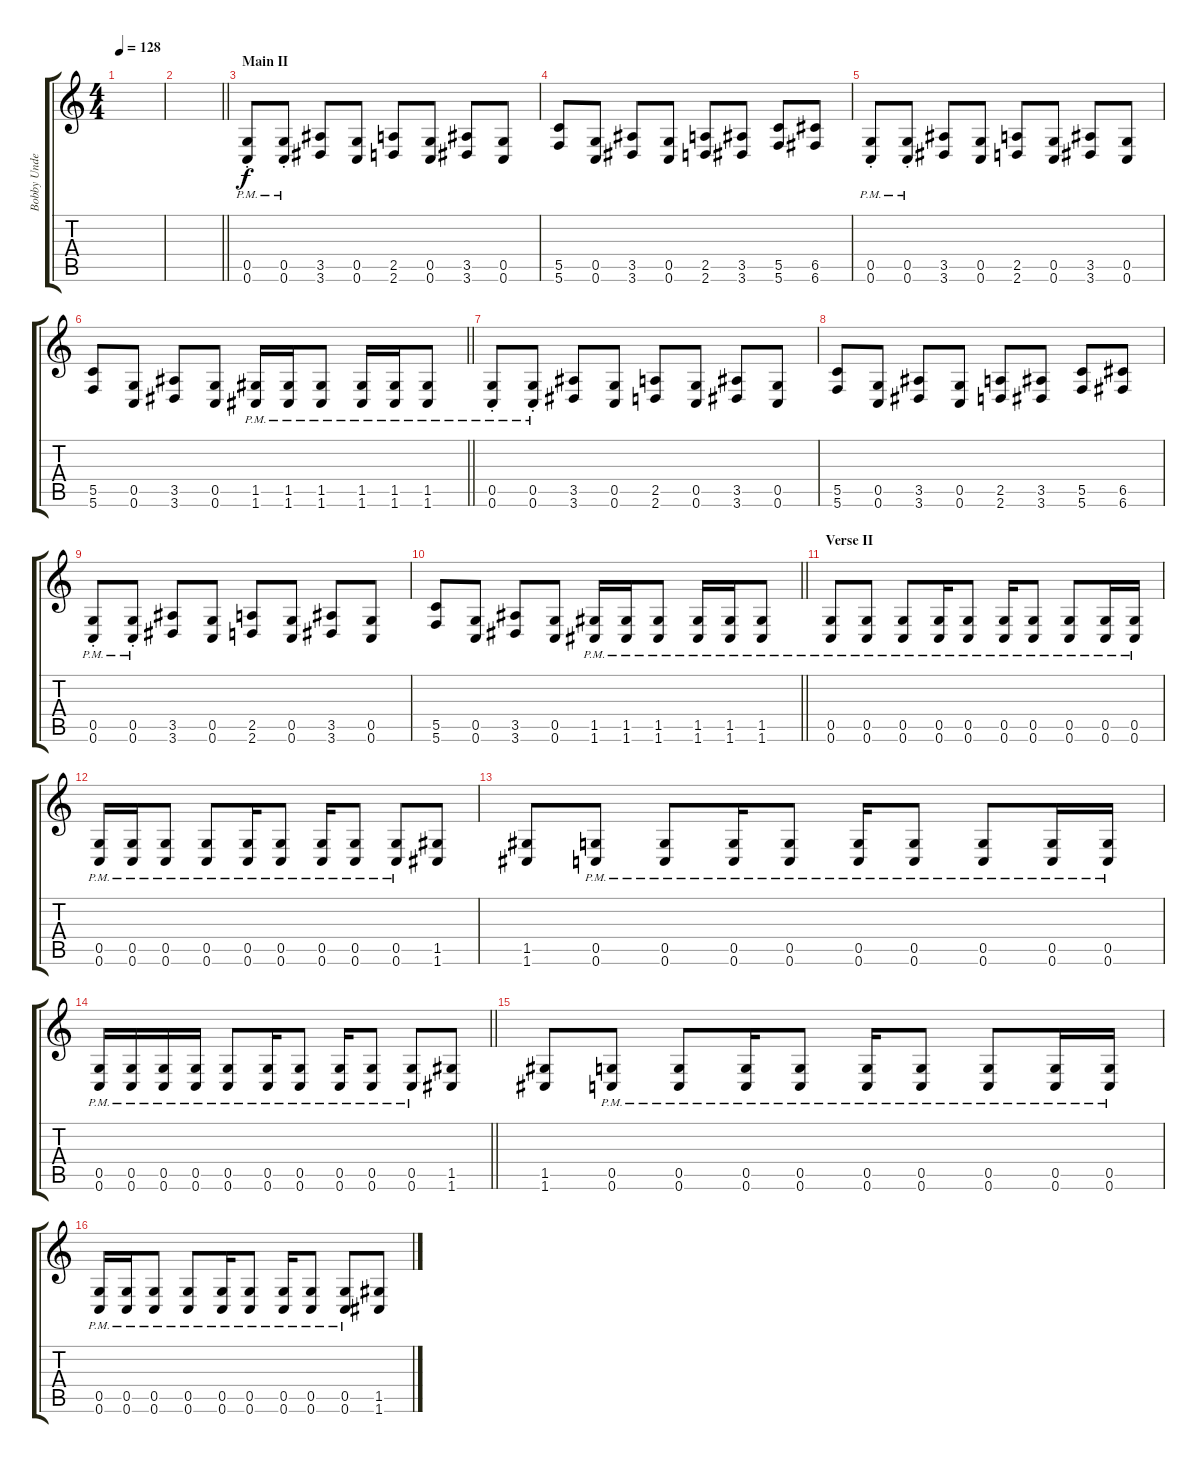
\track ("Bobby Undertaker" "Bobby Unde") {instrument distortionguitar}
\staff {score tabs}
\tuning (D4 A3 F3 C3 G2 C2) {hide}
\ts (4 4)
\tempo 128
\clef g2
\ks c
|
\barLineRight lightlight
|
\section ("" "Main II")
(0.5{pm st} 0.6{pm st}).8 (0.5{pm st} 0.6{pm st}).8 (3.5 3.6).8 (0.5 0.6).8 (2.5 2.6).8 (0.5 0.6).8 (3.5 3.6).8 (0.5 0.6).8 |
(5.5 5.6).8 (0.5 0.6).8 (3.5 3.6).8 (0.5 0.6).8 (2.5 2.6).8 (3.5 3.6).8 (5.5 5.6).8 (6.5 6.6).8 |
(0.5{pm st} 0.6{pm st}).8 (0.5{pm st} 0.6{pm st}).8 (3.5 3.6).8 (0.5 0.6).8 (2.5 2.6).8 (0.5 0.6).8 (3.5 3.6).8 (0.5 0.6).8 |
\barLineRight lightlight
(5.5 5.6).8 (0.5 0.6).8 (3.5 3.6).8 (0.5 0.6).8 (1.5{pm} 1.6{pm}).16 (1.5{pm} 1.6{pm}).16 (1.5{pm} 1.6{pm}).8 (1.5{pm} 1.6{pm}).16 (1.5{pm} 1.6{pm}).16 (1.5{pm} 1.6{pm}).8 |
\section ("" "")
(0.5{pm st} 0.6{pm st}).8 (0.5{pm st} 0.6{pm st}).8 (3.5 3.6).8 (0.5 0.6).8 (2.5 2.6).8 (0.5 0.6).8 (3.5 3.6).8 (0.5 0.6).8 |
(5.5 5.6).8 (0.5 0.6).8 (3.5 3.6).8 (0.5 0.6).8 (2.5 2.6).8 (3.5 3.6).8 (5.5 5.6).8 (6.5 6.6).8 |
(0.5{pm st} 0.6{pm st}).8 (0.5{pm st} 0.6{pm st}).8 (3.5 3.6).8 (0.5 0.6).8 (2.5 2.6).8 (0.5 0.6).8 (3.5 3.6).8 (0.5 0.6).8 |
\barLineRight lightlight
(5.5 5.6).8 (0.5 0.6).8 (3.5 3.6).8 (0.5 0.6).8 (1.5{pm} 1.6{pm}).16 (1.5{pm} 1.6{pm}).16 (1.5{pm} 1.6{pm}).8 (1.5{pm} 1.6{pm}).16 (1.5{pm} 1.6{pm}).16 (1.5{pm} 1.6{pm}).8 |
\section ("" "Verse II")
(0.5{pm} 0.6{pm}).8 (0.5{pm} 0.6{pm}).8 (0.5{pm} 0.6{pm}).8 (0.5{pm} 0.6{pm}).16 (0.5{pm} 0.6{pm}).8 (0.5{pm} 0.6{pm}).16 (0.5{pm} 0.6{pm}).8 (0.5{pm} 0.6{pm}).8 (0.5{pm} 0.6{pm}).16 (0.5{pm} 0.6{pm}).16 |
(0.5{pm} 0.6{pm}).16 (0.5{pm} 0.6{pm}).16 (0.5{pm} 0.6{pm}).8 (0.5{pm} 0.6{pm}).8 (0.5{pm} 0.6{pm}).16 (0.5{pm} 0.6{pm}).8 (0.5{pm} 0.6{pm}).16 (0.5{pm} 0.6{pm}).8 (0.5{pm} 0.6{pm}).8 (1.5 1.6).8 |
(1.5 1.6).8 (0.5{pm} 0.6{pm}).8 (0.5{pm} 0.6{pm}).8 (0.5{pm} 0.6{pm}).16 (0.5{pm} 0.6{pm}).8 (0.5{pm} 0.6{pm}).16 (0.5{pm} 0.6{pm}).8 (0.5{pm} 0.6{pm}).8 (0.5{pm} 0.6{pm}).16 (0.5{pm} 0.6{pm}).16 |
\barLineRight lightlight
(0.5{pm} 0.6{pm}).16 (0.5{pm} 0.6{pm}).16 (0.5{pm} 0.6{pm}).16 (0.5{pm} 0.6{pm}).16 (0.5{pm} 0.6{pm}).8 (0.5{pm} 0.6{pm}).16 (0.5{pm} 0.6{pm}).8 (0.5{pm} 0.6{pm}).16 (0.5{pm} 0.6{pm}).8 (0.5{pm} 0.6{pm}).8 (1.5 1.6).8 |
\section ("" "")
(1.5 1.6).8 (0.5{pm} 0.6{pm}).8 (0.5{pm} 0.6{pm}).8 (0.5{pm} 0.6{pm}).16 (0.5{pm} 0.6{pm}).8 (0.5{pm} 0.6{pm}).16 (0.5{pm} 0.6{pm}).8 (0.5{pm} 0.6{pm}).8 (0.5{pm} 0.6{pm}).16 (0.5{pm} 0.6{pm}).16 |
(0.5{pm} 0.6{pm}).16 (0.5{pm} 0.6{pm}).16 (0.5{pm} 0.6{pm}).8 (0.5{pm} 0.6{pm}).8 (0.5{pm} 0.6{pm}).16 (0.5{pm} 0.6{pm}).8 (0.5{pm} 0.6{pm}).16 (0.5{pm} 0.6{pm}).8 (0.5{pm} 0.6{pm}).8 (1.5 1.6).8
